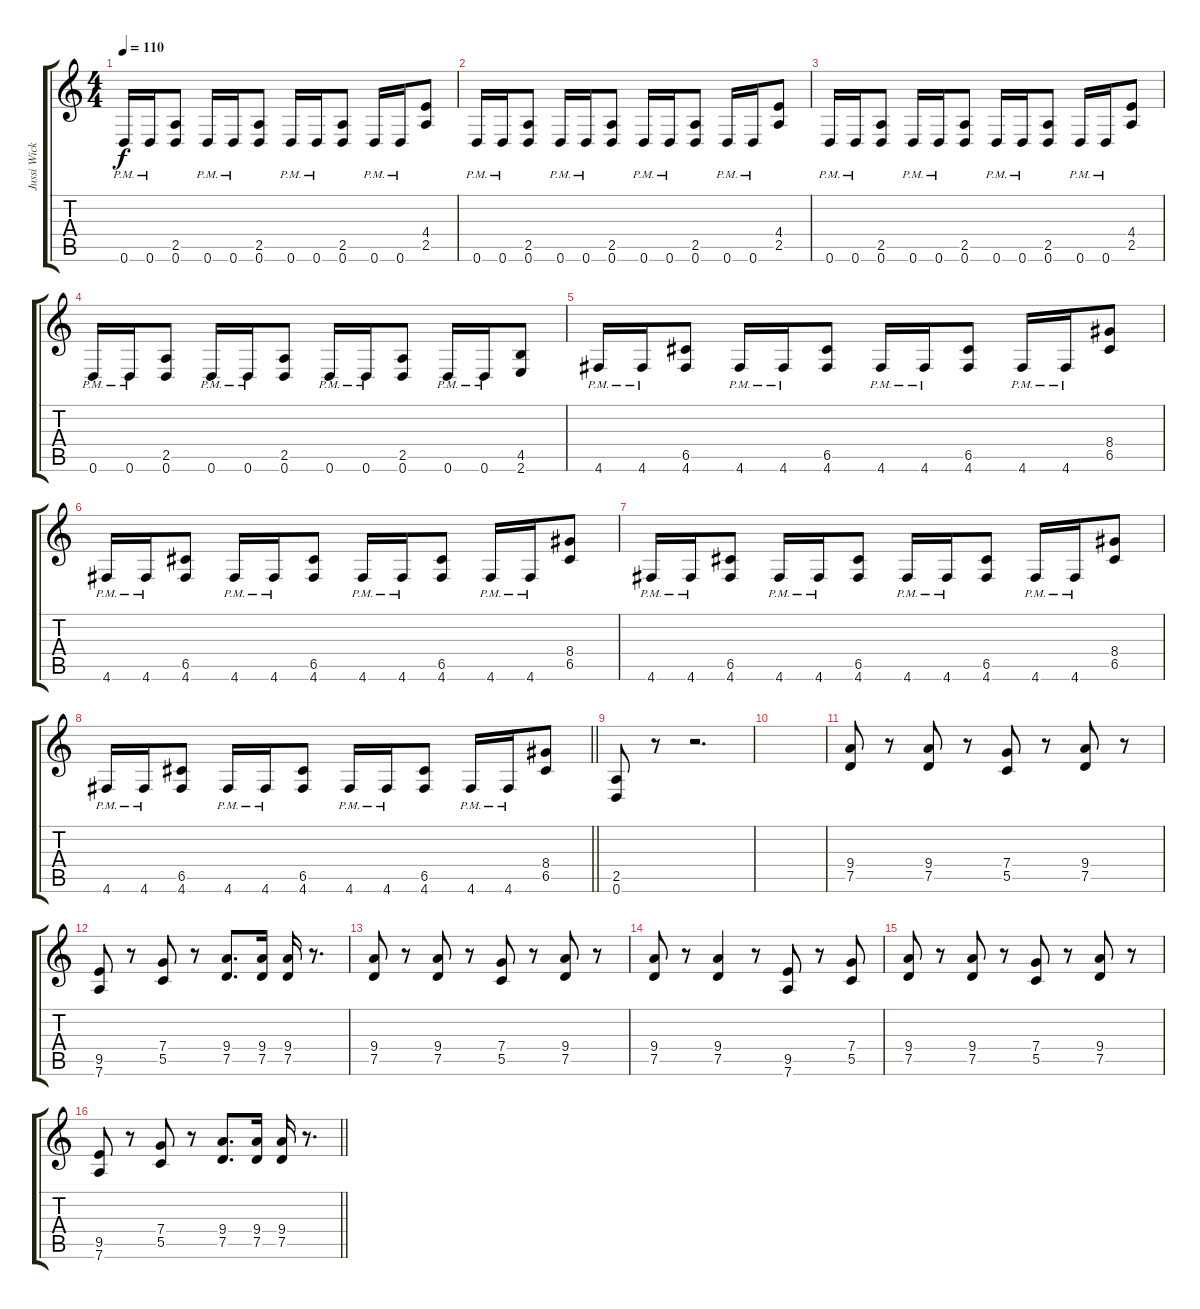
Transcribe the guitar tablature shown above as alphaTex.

\track ("Jussi Wickström" "Jussi Wick") {instrument distortionguitar}
\staff {score tabs}
\tuning (D4 A3 F3 C3 G2 D2) {hide}
\ts (4 4)
\tempo 110
\clef g2
\ks c
0.6{pm}.16{dy f} 0.6{pm}.16 (2.5 0.6).8 0.6{pm}.16 0.6{pm}.16 (2.5 0.6).8 0.6{pm}.16 0.6{pm}.16 (2.5 0.6).8 0.6{pm}.16 0.6{pm}.16 (4.4 2.5).8 |
0.6{pm}.16 0.6{pm}.16 (2.5 0.6).8 0.6{pm}.16 0.6{pm}.16 (2.5 0.6).8 0.6{pm}.16 0.6{pm}.16 (2.5 0.6).8 0.6{pm}.16 0.6{pm}.16 (4.4 2.5).8 |
0.6{pm}.16 0.6{pm}.16 (2.5 0.6).8 0.6{pm}.16 0.6{pm}.16 (2.5 0.6).8 0.6{pm}.16 0.6{pm}.16 (2.5 0.6).8 0.6{pm}.16 0.6{pm}.16 (4.4 2.5).8 |
0.6{pm}.16 0.6{pm}.16 (2.5 0.6).8 0.6{pm}.16 0.6{pm}.16 (2.5 0.6).8 0.6{pm}.16 0.6{pm}.16 (2.5 0.6).8 0.6{pm}.16 0.6{pm}.16 (4.5 2.6).8 |
4.6{pm}.16 4.6{pm}.16 (6.5 4.6).8 4.6{pm}.16 4.6{pm}.16 (6.5 4.6).8 4.6{pm}.16 4.6{pm}.16 (6.5 4.6).8 4.6{pm}.16 4.6{pm}.16 (8.4 6.5).8 |
4.6{pm}.16 4.6{pm}.16 (6.5 4.6).8 4.6{pm}.16 4.6{pm}.16 (6.5 4.6).8 4.6{pm}.16 4.6{pm}.16 (6.5 4.6).8 4.6{pm}.16 4.6{pm}.16 (8.4 6.5).8 |
4.6{pm}.16 4.6{pm}.16 (6.5 4.6).8 4.6{pm}.16 4.6{pm}.16 (6.5 4.6).8 4.6{pm}.16 4.6{pm}.16 (6.5 4.6).8 4.6{pm}.16 4.6{pm}.16 (8.4 6.5).8 |
\barLineRight lightlight
4.6{pm}.16 4.6{pm}.16 (6.5 4.6).8 4.6{pm}.16 4.6{pm}.16 (6.5 4.6).8 4.6{pm}.16 4.6{pm}.16 (6.5 4.6).8 4.6{pm}.16 4.6{pm}.16 (8.4 6.5).8 |
\section ("" "")
(2.5 0.6).8 r.8 r.2{d} |
|
(9.4 7.5).8 r.8 (9.4 7.5).8 r.8 (7.4 5.5).8 r.8 (9.4 7.5).8 r.8 |
(9.5 7.6).8 r.8 (7.4 5.5).8 r.8 (9.4 7.5).8{d} (9.4 7.5).16 (9.4 7.5).16 r.8{d} |
(9.4 7.5).8 r.8 (9.4 7.5).8 r.8 (7.4 5.5).8 r.8 (9.4 7.5).8 r.8 |
(9.4 7.5).8 r.8 (9.4 7.5).4 r.8 (9.5 7.6).8 r.8 (7.4 5.5).8 |
(9.4 7.5).8 r.8 (9.4 7.5).8 r.8 (7.4 5.5).8 r.8 (9.4 7.5).8 r.8 |
\barLineRight lightlight
(9.5 7.6).8 r.8 (7.4 5.5).8 r.8 (9.4 7.5).8{d} (9.4 7.5).16 (9.4 7.5).16 r.8{d}
